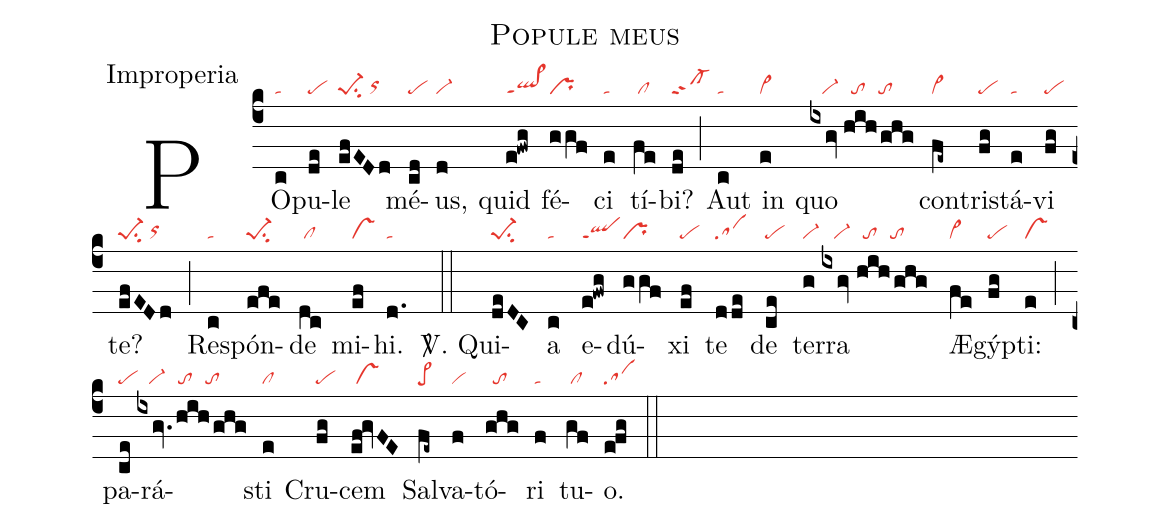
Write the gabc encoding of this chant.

name:Popule meus;
office-part:Improperia;
nabc-lines:1;
%%
(c4) PO(c|ta)pu(de|pe)le(efEDd|pe-1su2/orhh) mé(cd|pe)us,(d|vi-) %(,)
quid(e!fwg|ql>ppt1) fé(ggf|pr)ci(e|ta) tí(fe|/cl)bi?(de|cl-ppt2) (;)
Aut(c|ta) in(e|vi>) quo(ixgv///hih/ghg|///vi-///to///to) con(fe~|cl~)tri(fg|pe)stá(e|ta)vi(fg|pe) te?(efEDd|pe-1su2/orhh) (;)
Re(c|ta)spón(efe|pe-1su2)de(dc|/cl) mi(ef|vs)hi.(d.|ta) (::)

<sp>V/</sp>. Qui(deDC|pe-1su2)a(c|ta) e(e!fwg|qlppt1)dú(ggf|pr)xi(ef|pe) te(dde|sa) %(,)
de(ce|pe) ter(g|vi-)ra(ixgv///hih/ghg|///vi-///to///to) Æ(fe|cl~)gý(fg|pe)pti:(e|vs) (;)
pa(ce|pe)rá(ixgv.hih/ghg|///vi-///to///to)sti(e|cl) Cru(fg|pe)cem(ef!gvFE|/vs) %(,)
Sal(fe~|pe>)va(f|vi)tó(ghg|//to)ri(f|ta) tu(gf|/cl)o.(e!fg|sa) (::)
